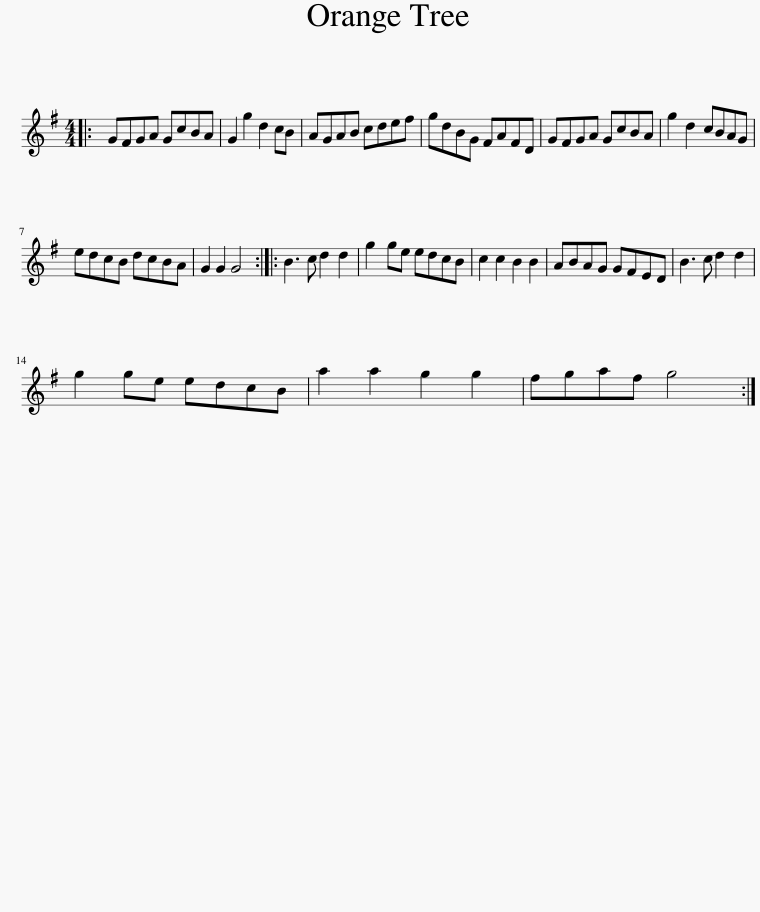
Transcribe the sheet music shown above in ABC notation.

X:1
L:1/8
M:4/4
I:linebreak $
K:G
V:1 treble
V:1
|: GFGA GcBA | G2 g2 d2 cB | AGAB cdef | gdBG FAFD | GFGA GcBA | %5
 g2 d2 cBAG |$ edcB dcBA | G2 G2 G4 :: B3 c d2 d2 | g2 ge edcB | %10
 c2 c2 B2 B2 | ABAG GFED | B3 c d2 d2 |$ g2 ge edcB | a2 a2 g2 g2 | %15
 fgaf g4 :| %16
